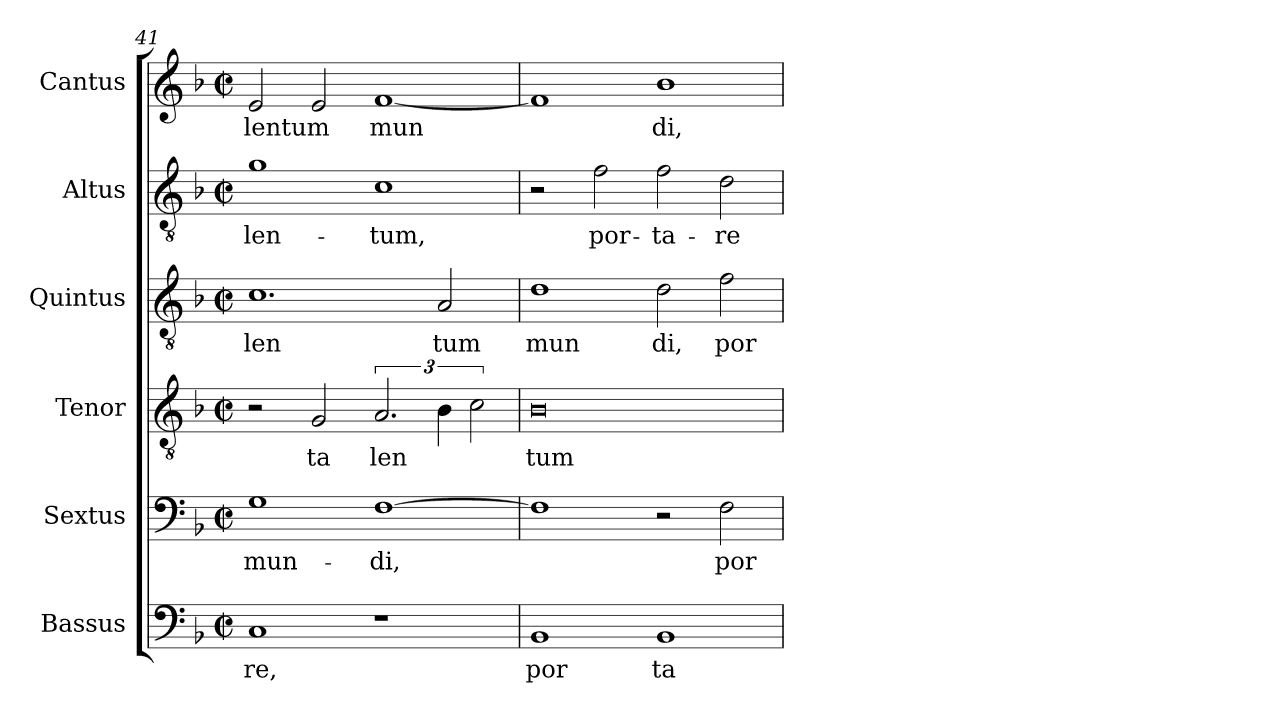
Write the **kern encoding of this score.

**kern	**text	**kern	**text	**kern	**text	**kern	**text	**kern	**text	**kern	**text
*part6	*part6	*part5	*part5	*part4	*part4	*part3	*part3	*part2	*part2	*part1	*part1
*staff6	*staff6	*staff5	*staff5	*staff4	*staff4	*staff3	*staff3	*staff2	*staff2	*staff1	*staff1
*I"Bassus	*	*I"Sextus	*	*I"Tenor	*	*I"Quintus	*	*I"Altus	*	*I"Cantus	*
*clefF4	*	*clefF4	*	*clefGv2	*	*clefGv2	*	*clefGv2	*	*clefG2	*
*k[b-]	*	*k[b-]	*	*k[b-]	*	*k[b-]	*	*k[b-]	*	*k[b-]	*
*F:	*	*F:	*	*F:	*	*F:	*	*F:	*	*F:	*
*M2/2	*	*M2/2	*	*M2/2	*	*M2/2	*	*M2/2	*	*M2/2	*
*met(c|)	*	*met(c|)	*	*met(c|)	*	*met(c|)	*	*met(c|)	*	*met(c|)	*
=41	=41	=41	=41	=41	=41	=41	=41	=41	=41	=41	=41
!	!LO:LY:b:cj	!	!LO:LY:b:cj	!	!	!	!LO:LY:b:cj	!	!LO:LY:b:cj	!	!LO:LY:b
1C	re,	1G	mun-	2r	.	1.c	len	1g	-len-	2e/	lentum
!	!	!	!	!	!LO:LY:b:cj	!	!	!	!	!	!
.	.	.	.	2G/	ta	.	.	.	.	2e/	.
!	!	!	!LO:LY:b:cj	!	!LO:LY:b	!	!	!	!LO:LY:b:cj	!	!LO:LY:b
1r	.	[>1F	-di,	3.A/	len	.	.	1c	-tum,	[<1f	mun
!	!	!	!	!	!	!	!LO:LY:b:cj	!	!	!	!
.	.	.	.	6B-\	.	2A/	tum	.	.	.	.
.	.	.	.	3c\	.	.	.	.	.	.	.
=42	=42	=42	=42	=42	=42	=42	=42	=42	=42	=42	=42
!	!LO:LY:b:cj	!	!	!	!LO:LY:b:cj	!	!LO:LY:b:cj	!	!	!	!
1BB-	por	1F]	.	0B-	tum	1d	mun	2r	.	1f]	.
!	!	!	!	!	!	!	!	!	!LO:LY:b:cj	!	!
.	.	.	.	.	.	.	.	2f\	por-	.	.
!	!LO:LY:b:cj	!	!	!	!	!	!LO:LY:b:cj	!	!LO:LY:b:cj	!	!LO:LY:b:cj
1BB-	ta	2r	.	.	.	2d\	di,	2f\	-ta-	1b-	di,
!	!	!	!LO:LY:b:cj	!	!	!	!LO:LY:b:cj	!	!LO:LY:b:cj	!	!
.	.	2F\	por-	.	.	2f\	por	2d\	-re	.	.
=	=	=	=	=	=	=	=	=	=	=	=
*-	*-	*-	*-	*-	*-	*-	*-	*-	*-	*-	*-
